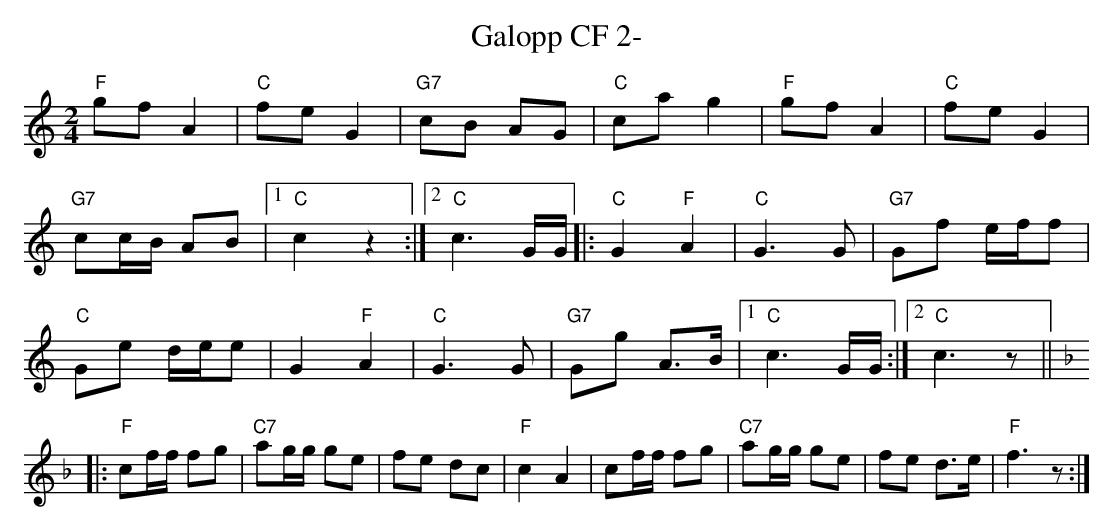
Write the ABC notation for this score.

X:1
T:Galopp CF 2-
M:2/4
L:1/8
K:C %%MIDI gchordon
"F"gfA2 | "C"feG2 | "G7"cB AG | "C"cag2 | "F"gfA2 | "C"feG2 |
"G7"cc/2B/2 AB |1 "C"c2z2 :|2 "C"c3G/2G/2 |: "C"G2"F"A2 | "C"G3G | "G7"Gf e/2f/2f |
"C"Ge d/2e/2e | G2"F"A2 | "C"G3G | "G7"Gg A>B |1 "C"c3G/2G/2 :|2 "C"c3z || [K:F]
|: "F"cf/2f/2 fg | "C7"ag/2g/2 ge | fe dc | "F"c2A2 | cf/2f/2 fg | "C7"ag/2g/2 ge | fe d>e | "F"f3z :|
